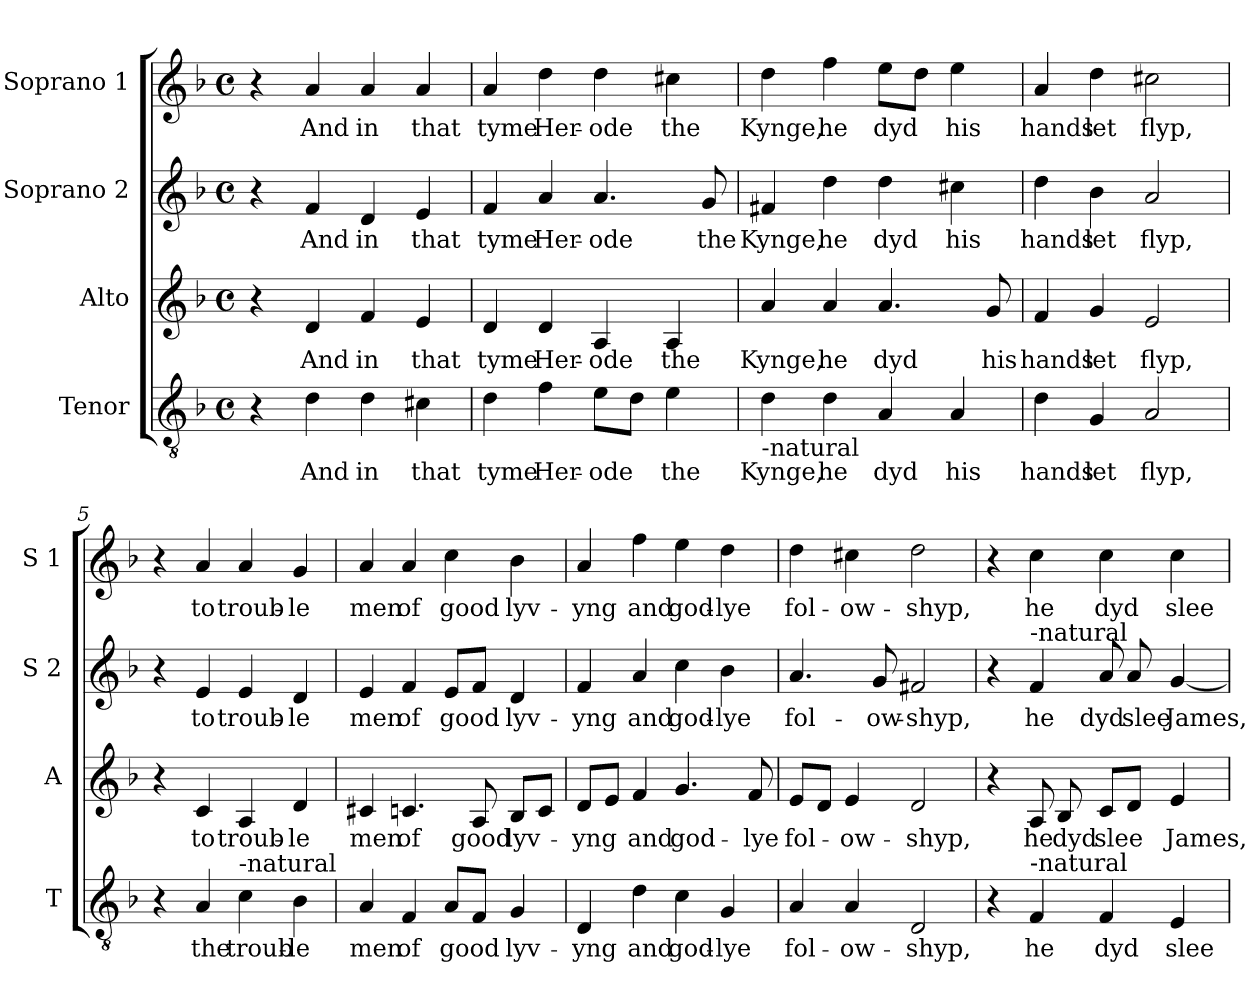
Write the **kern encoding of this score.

**kern	**text	**kern	**text	**kern	**text	**kern	**text
*part4	*part4	*part3	*part3	*part2	*part2	*part1	*part1
*staff4	*staff4	*staff3	*staff3	*staff2	*staff2	*staff1	*staff1
*I"Tenor	*	*I"Alto	*	*I"Soprano 2	*	*I"Soprano 1	*
*I'T	*	*I'A	*	*I'S 2	*	*I'S 1	*
*clefGv2	*	*clefG2	*	*clefG2	*	*clefG2	*
*k[b-]	*	*k[b-]	*	*k[b-]	*	*k[b-]	*
*F:	*	*F:	*	*F:	*	*F:	*
*M4/4	*	*M4/4	*	*M4/4	*	*M4/4	*
*met(c)	*	*met(c)	*	*met(c)	*	*met(c)	*
=1	=1	=1	=1	=1	=1	=1	=1
4r	.	4r	.	4r	.	4r	.
!	!LO:LY:b	!	!LO:LY:b	!	!LO:LY:b	!	!LO:LY:b
4d\	And	4d/	And	4f/	And	4a/	And
!	!LO:LY:b	!	!LO:LY:b	!	!LO:LY:b	!	!LO:LY:b
4d\	in	4f/	in	4d/	in	4a/	in
!	!LO:LY:b	!	!LO:LY:b	!	!LO:LY:b	!	!LO:LY:b
4c#X\	that	4e/	that	4e/	that	4a/	that
=2	=2	=2	=2	=2	=2	=2	=2
!	!LO:LY:b	!	!LO:LY:b	!	!LO:LY:b	!	!LO:LY:b
4d\	tyme	4d/	tyme	4f/	tyme	4a/	tyme
!	!LO:LY:b	!	!LO:LY:b	!	!LO:LY:b	!	!LO:LY:b
4f\	Her-	4d/	Her-	4a/	Her-	4dd\	Her-
!	!LO:LY:b	!	!LO:LY:b	!	!LO:LY:b	!	!LO:LY:b
8e\L	-ode	4A/	-ode	4.a/	-ode	4dd\	-ode
8d\J	.	.	.	.	.	.	.
!	!LO:LY:b	!	!LO:LY:b	!	!	!	!LO:LY:b
4e\	the	4A/	the	.	.	4cc#X\	the
!	!	!	!	!	!LO:LY:b	!	!
.	.	.	.	8g/	the	.	.
=3	=3	=3	=3	=3	=3	=3	=3
!LO:TX:b:t=-natural	!	!	!	!	!	!	!
!	!LO:LY:b	!	!LO:LY:b	!	!LO:LY:b	!	!LO:LY:b
4d\	Kynge,	4a/	Kynge,	4f#X/	Kynge,	4dd\	Kynge,
!	!LO:LY:b	!	!LO:LY:b	!	!LO:LY:b	!	!LO:LY:b
4d\	he	4a/	he	4dd\	he	4ff\	he
!	!LO:LY:b	!	!LO:LY:b	!	!LO:LY:b	!	!LO:LY:b
4A/	dyd	4.a/	dyd	4dd\	dyd	8ee\L	dyd
.	.	.	.	.	.	8dd\J	.
!	!LO:LY:b	!	!	!	!LO:LY:b	!	!LO:LY:b
4A/	his	.	.	4cc#X\	his	4ee\	his
!	!	!	!LO:LY:b	!	!	!	!
.	.	8g/	his	.	.	.	.
!!LO:LB:g=z
=4	=4	=4	=4	=4	=4	=4	=4
!	!LO:LY:b	!	!LO:LY:b	!	!LO:LY:b	!	!LO:LY:b
4d\	hands	4f/	hands	4dd\	hands	4a/	hands
!	!LO:LY:b	!	!LO:LY:b	!	!LO:LY:b	!	!LO:LY:b
4G/	let	4g/	let	4b-\	let	4dd\	let
!	!LO:LY:b	!	!LO:LY:b	!	!LO:LY:b	!	!LO:LY:b
2A/	flyp,	2e/	flyp,	2a/	flyp,	2cc#X\	flyp,
=5	=5	=5	=5	=5	=5	=5	=5
4r	.	4r	.	4r	.	4r	.
!	!LO:LY:b	!	!LO:LY:b	!	!LO:LY:b	!	!LO:LY:b
4A/	the	4c/	to	4e/	to	4a/	to
!LO:TX:a:t=-natural	!	!	!	!	!	!	!
!	!LO:LY:b	!	!LO:LY:b	!	!LO:LY:b	!	!LO:LY:b
4c\	troub-	4A/	troub-	4e/	troub-	4a/	troub-
!	!LO:LY:b	!	!LO:LY:b	!	!LO:LY:b	!	!LO:LY:b
4B-\	-le	4d/	-le	4d/	-le	4g/	-le
=6	=6	=6	=6	=6	=6	=6	=6
!	!LO:LY:b	!	!LO:LY:b	!	!LO:LY:b	!	!LO:LY:b
4A/	men	4c#X/	men	4e/	men	4a/	men
!	!LO:LY:b	!	!LO:LY:b	!	!LO:LY:b	!	!LO:LY:b
4F/	of	4.cn/	of	4f/	of	4a/	of
!	!LO:LY:b	!	!	!	!LO:LY:b	!	!LO:LY:b
8A/L	good	.	.	8e/L	good	4cc\	good
!	!	!	!LO:LY:b	!	!	!	!
8F/J	.	8A/	good	8f/J	.	.	.
!	!LO:LY:b	!	!LO:LY:b	!	!LO:LY:b	!	!LO:LY:b
4G/	lyv-	8B-/L	lyv-	4d/	lyv-	4b-\	lyv-
.	.	8c/J	.	.	.	.	.
=7	=7	=7	=7	=7	=7	=7	=7
!	!LO:LY:b	!	!LO:LY:b	!	!LO:LY:b	!	!LO:LY:b
4D/	-yng	8d/L	-yng	4f/	-yng	4a/	-yng
.	.	8e/J	.	.	.	.	.
!	!LO:LY:b	!	!LO:LY:b	!	!LO:LY:b	!	!LO:LY:b
4d\	and	4f/	and	4a/	and	4ff\	and
!	!LO:LY:b	!	!LO:LY:b	!	!LO:LY:b	!	!LO:LY:b
4c\	god-	4.g/	god-	4cc\	god-	4ee\	god-
!	!LO:LY:b	!	!	!	!LO:LY:b	!	!LO:LY:b
4G/	-lye	.	.	4b-\	-lye	4dd\	-lye
!	!	!	!LO:LY:b	!	!	!	!
.	.	8f/	-lye	.	.	.	.
!!LO:LB:g=z
=8	=8	=8	=8	=8	=8	=8	=8
!	!LO:LY:b	!	!LO:LY:b	!	!LO:LY:b	!	!LO:LY:b
4A/	fol-	8e/L	fol-	4.a/	fol-	4dd\	fol-
.	.	8d/J	.	.	.	.	.
!	!LO:LY:b	!	!LO:LY:b	!	!	!	!LO:LY:b
4A/	-ow-	4e/	-ow-	.	.	4cc#X\	-ow-
!	!	!	!	!	!LO:LY:b	!	!
.	.	.	.	8g/	-ow-	.	.
!	!LO:LY:b	!	!LO:LY:b	!	!LO:LY:b	!	!LO:LY:b
2D/	-shyp,	2d/	-shyp,	2f#X/	-shyp,	2dd\	-shyp,
=9	=9	=9	=9	=9	=9	=9	=9
4r	.	4r	.	4r	.	4r	.
!	!	!	!	!LO:TX:a:t=-natural	!	!	!
!LO:TX:a:t=-natural	!	!	!	!	!	!	!
!	!LO:LY:b	!	!LO:LY:b	!	!LO:LY:b	!	!LO:LY:b
4F/	he	8A/	he	4f/	he	4cc\	he
!	!	!	!LO:LY:b	!	!	!	!
.	.	8B-/	dyd	.	.	.	.
!	!LO:LY:b	!	!LO:LY:b	!	!LO:LY:b	!	!LO:LY:b
4F/	dyd	8c/L	slee	8a/	dyd	4cc\	dyd
!	!	!	!	!	!LO:LY:b	!	!
.	.	8d/J	.	8a/	slee	.	.
!	!LO:LY:b	!	!LO:LY:b	!	!LO:LY:b	!	!LO:LY:b
4E/	slee	4e/	James,	[4g/	James,	4cc\	slee
=	=	=	=	=	=	=	=
*-	*-	*-	*-	*-	*-	*-	*-
